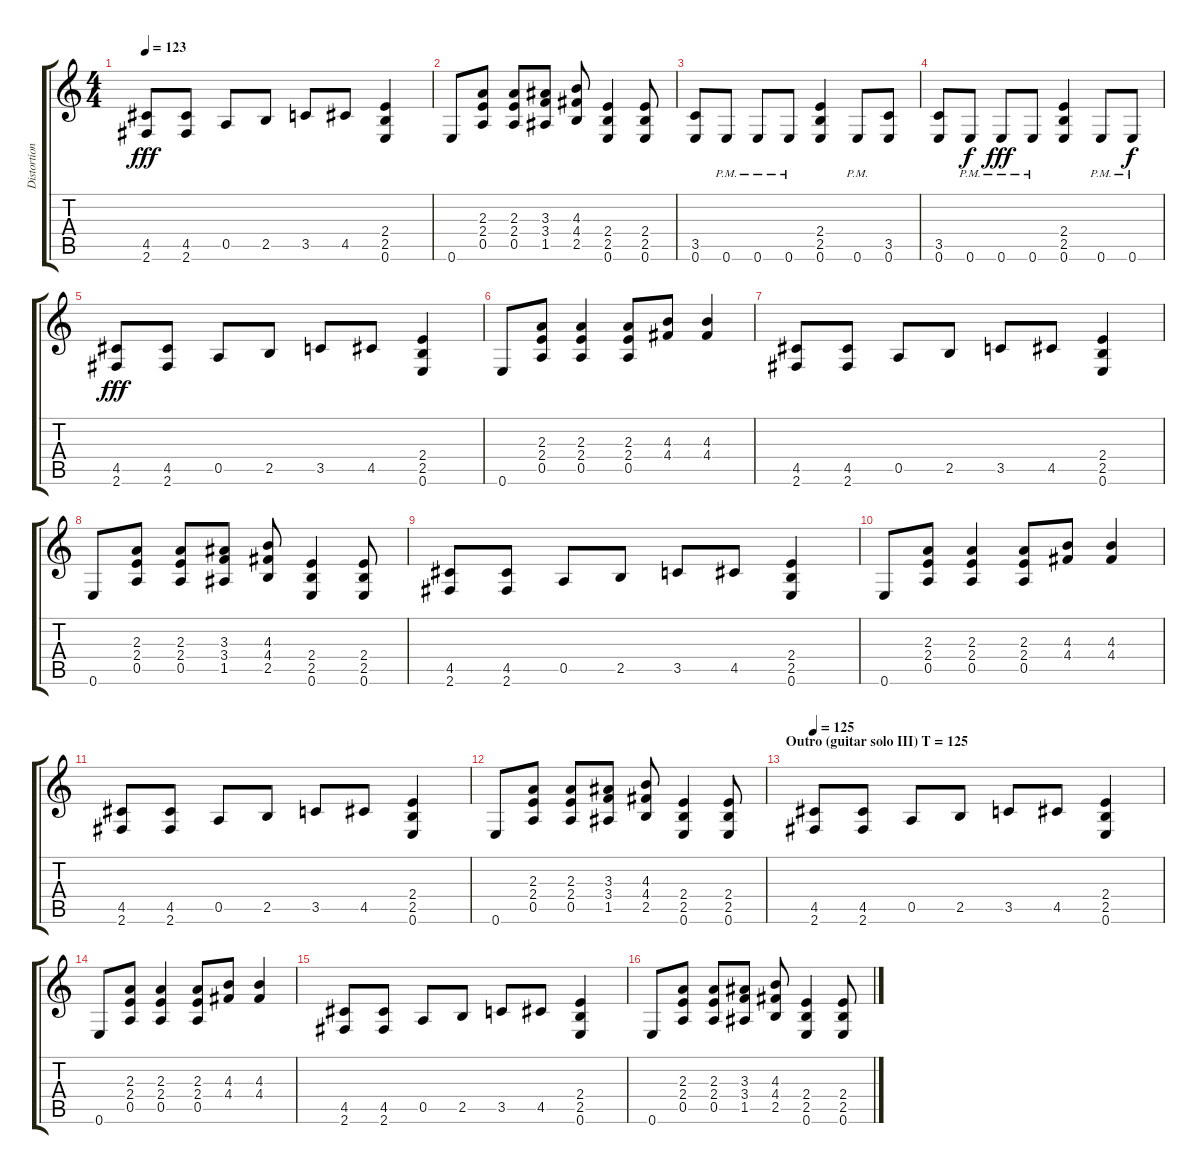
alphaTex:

\track ("Distortion guitar 1" "Distortion") {instrument distortionguitar}
\staff {score tabs}
\tuning (E4 B3 G3 D3 A2 E2) {hide}
\ts (4 4)
\tempo 123
\clef g2
\ks c
(4.5 2.6).8{dy fff} (4.5 2.6).8 0.5.8 2.5.8 3.5.8 4.5.8 (2.4 2.5 0.6).4 |
0.6.8 (2.3 2.4 0.5).8 (2.3 2.4 0.5).8 (3.3 3.4 1.5).8 (4.3 4.4 2.5).8 (2.4 2.5 0.6).4 (2.4 2.5 0.6).8 |
(3.5 0.6).8 0.6{pm}.8 0.6{pm}.8 0.6{pm}.8 (2.4 2.5 0.6).4 0.6{pm}.8 (3.5 0.6).8 |
(3.5 0.6).8 0.6{pm}.8{dy f} 0.6{pm}.8{dy fff} 0.6{pm}.8 (2.4 2.5 0.6).4 0.6{pm}.8 0.6{pm}.8{dy f} |
(4.5 2.6).8{dy fff} (4.5 2.6).8 0.5.8 2.5.8 3.5.8 4.5.8 (2.4 2.5 0.6).4 |
0.6.8 (2.3 2.4 0.5).8 (2.3 2.4 0.5).4 (2.3 2.4 0.5).8 (4.3 4.4).8 (4.3 4.4).4 |
(4.5 2.6).8 (4.5 2.6).8 0.5.8 2.5.8 3.5.8 4.5.8 (2.4 2.5 0.6).4 |
0.6.8 (2.3 2.4 0.5).8 (2.3 2.4 0.5).8 (3.3 3.4 1.5).8 (4.3 4.4 2.5).8 (2.4 2.5 0.6).4 (2.4 2.5 0.6).8 |
(4.5 2.6).8 (4.5 2.6).8 0.5.8 2.5.8 3.5.8 4.5.8 (2.4 2.5 0.6).4 |
0.6.8 (2.3 2.4 0.5).8 (2.3 2.4 0.5).4 (2.3 2.4 0.5).8 (4.3 4.4).8 (4.3 4.4).4 |
(4.5 2.6).8 (4.5 2.6).8 0.5.8 2.5.8 3.5.8 4.5.8 (2.4 2.5 0.6).4 |
0.6.8 (2.3 2.4 0.5).8 (2.3 2.4 0.5).8 (3.3 3.4 1.5).8 (4.3 4.4 2.5).8 (2.4 2.5 0.6).4 (2.4 2.5 0.6).8 |
\section ("" "Outro (guitar solo III) T = 125")
\tempo 125
(4.5 2.6).8 (4.5 2.6).8 0.5.8 2.5.8 3.5.8 4.5.8 (2.4 2.5 0.6).4 |
0.6.8 (2.3 2.4 0.5).8 (2.3 2.4 0.5).4 (2.3 2.4 0.5).8 (4.3 4.4).8 (4.3 4.4).4 |
(4.5 2.6).8 (4.5 2.6).8 0.5.8 2.5.8 3.5.8 4.5.8 (2.4 2.5 0.6).4 |
0.6.8 (2.3 2.4 0.5).8 (2.3 2.4 0.5).8 (3.3 3.4 1.5).8 (4.3 4.4 2.5).8 (2.4 2.5 0.6).4 (2.4 2.5 0.6).8
